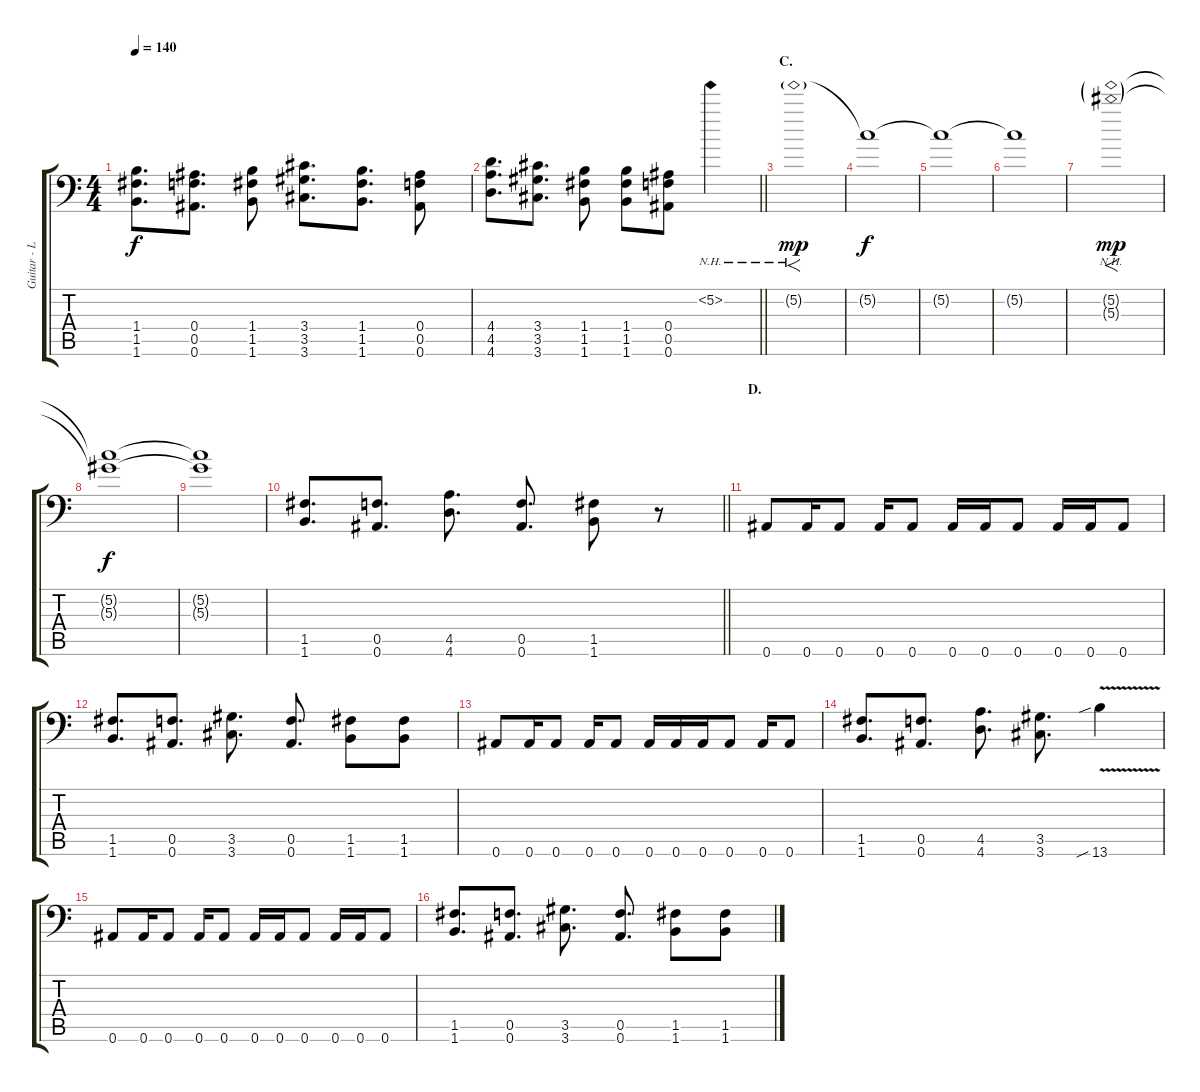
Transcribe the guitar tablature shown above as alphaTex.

\track ("Guitar - Left" "Guitar - L") {instrument distortionguitar}
\staff {score tabs}
\tuning (C4 G3 Eb3 Bb2 F2 Bb1) {hide}
\ts (4 4)
\tempo 140
\clef f4
\ks c
(1.4 1.5 1.6).8{d dy f} (0.4 0.5 0.6).8{d} (1.4 1.5 1.6).8 (3.4 3.5 3.6).8{d} (1.4 1.5 1.6).8{d} (0.4 0.5 0.6).8 |
\barLineRight lightlight
(4.4 4.5 4.6).8{d} (3.4 3.5 3.6).8{d} (1.4 1.5 1.6).8 (1.4 1.5 1.6).8 (0.4 0.5 0.6).8 5.2{nh}.4 |
\section ("" "C.")
5.2{nh g}.1{f dy mp} |
5.2{t}.1{dy f} |
5.2{t}.1 |
5.2{t}.1 |
(5.2{nh g} 5.3{nh g}).1{f dy mp} |
(5.2{t} 5.3{t}).1{dy f} |
(5.2{t} 5.3{t}).1 |
\barLineRight lightlight
(1.5 1.6).8{d} (0.5 0.6).8{d} (4.5 4.6).8{d} (0.5 0.6).8{d} (1.5 1.6).8 r.8 |
\section ("" "D.")
0.6.8 0.6.16 0.6.8 0.6.16 0.6.8 0.6.16 0.6.16 0.6.8 0.6.16 0.6.16 0.6.8 |
(1.5 1.6).8{d} (0.5 0.6).8{d} (3.5 3.6).8{d} (0.5 0.6).8{d} (1.5 1.6).8 (1.5 1.6).8 |
0.6.8 0.6.16 0.6.8 0.6.16 0.6.8 0.6.16 0.6.16 0.6.16 0.6.8 0.6.16 0.6.8 |
(1.5 1.6).8{d} (0.5 0.6).8{d} (4.5 4.6).8{d} (3.5 3.6).8{d} 13.6{v sib}.4 |
0.6.8 0.6.16 0.6.8 0.6.16 0.6.8 0.6.16 0.6.16 0.6.8 0.6.16 0.6.16 0.6.8 |
(1.5 1.6).8{d} (0.5 0.6).8{d} (3.5 3.6).8{d} (0.5 0.6).8{d} (1.5 1.6).8 (1.5 1.6).8
